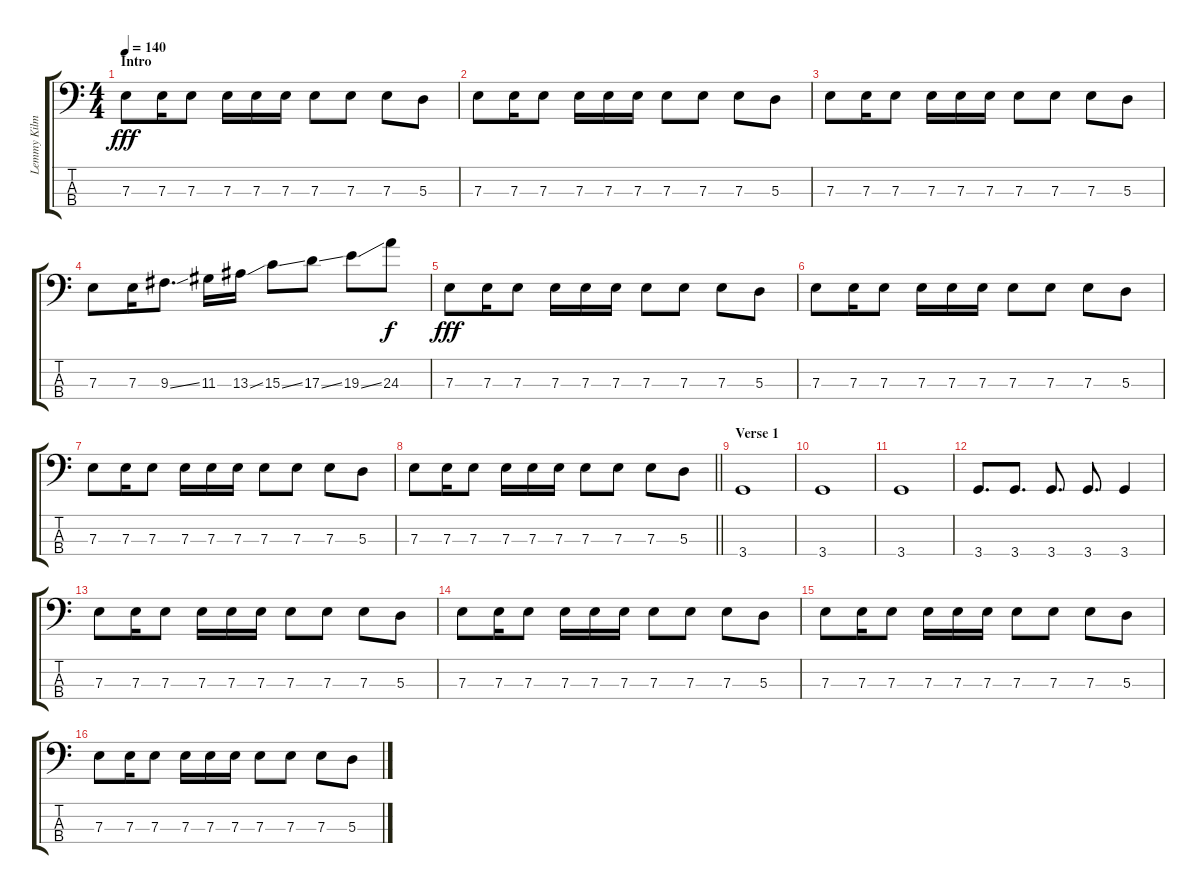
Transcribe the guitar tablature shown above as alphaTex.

\track ("Lemmy Kilmister (Bass)" "Lemmy Kilm") {instrument distortionguitar}
\staff {score tabs}
\tuning (G2 D2 A1 E1) {hide}
\ts (4 4)
\section ("" "Intro")
\tempo 140
\clef f4
\ks c
7.3.8{dy fff instrument distortionguitar} 7.3.16 7.3.8 7.3.16 7.3.16 7.3.16 7.3.8 7.3.8 7.3.8 5.3.8 |
7.3.8 7.3.16 7.3.8 7.3.16 7.3.16 7.3.16 7.3.8 7.3.8 7.3.8 5.3.8 |
7.3.8 7.3.16 7.3.8 7.3.16 7.3.16 7.3.16 7.3.8 7.3.8 7.3.8 5.3.8 |
7.3.8 7.3.16 9.3{ss}.8{d} 11.3.16 13.3{ss}.16 15.3{ss}.8 17.3{ss}.8 19.3{ss}.8 24.3.8{dy f} |
7.3.8{dy fff} 7.3.16 7.3.8 7.3.16 7.3.16 7.3.16 7.3.8 7.3.8 7.3.8 5.3.8 |
7.3.8 7.3.16 7.3.8 7.3.16 7.3.16 7.3.16 7.3.8 7.3.8 7.3.8 5.3.8 |
7.3.8 7.3.16 7.3.8 7.3.16 7.3.16 7.3.16 7.3.8 7.3.8 7.3.8 5.3.8 |
\barLineRight lightlight
7.3.8 7.3.16 7.3.8 7.3.16 7.3.16 7.3.16 7.3.8 7.3.8 7.3.8 5.3.8 |
\section ("" "Verse 1")
3.4.1 |
3.4.1 |
3.4.1 |
3.4.8{d} 3.4.8{d} 3.4.8{d} 3.4.8{d} 3.4.4 |
7.3.8 7.3.16 7.3.8 7.3.16 7.3.16 7.3.16 7.3.8 7.3.8 7.3.8 5.3.8 |
7.3.8 7.3.16 7.3.8 7.3.16 7.3.16 7.3.16 7.3.8 7.3.8 7.3.8 5.3.8 |
7.3.8 7.3.16 7.3.8 7.3.16 7.3.16 7.3.16 7.3.8 7.3.8 7.3.8 5.3.8 |
7.3.8 7.3.16 7.3.8 7.3.16 7.3.16 7.3.16 7.3.8 7.3.8 7.3.8 5.3.8
